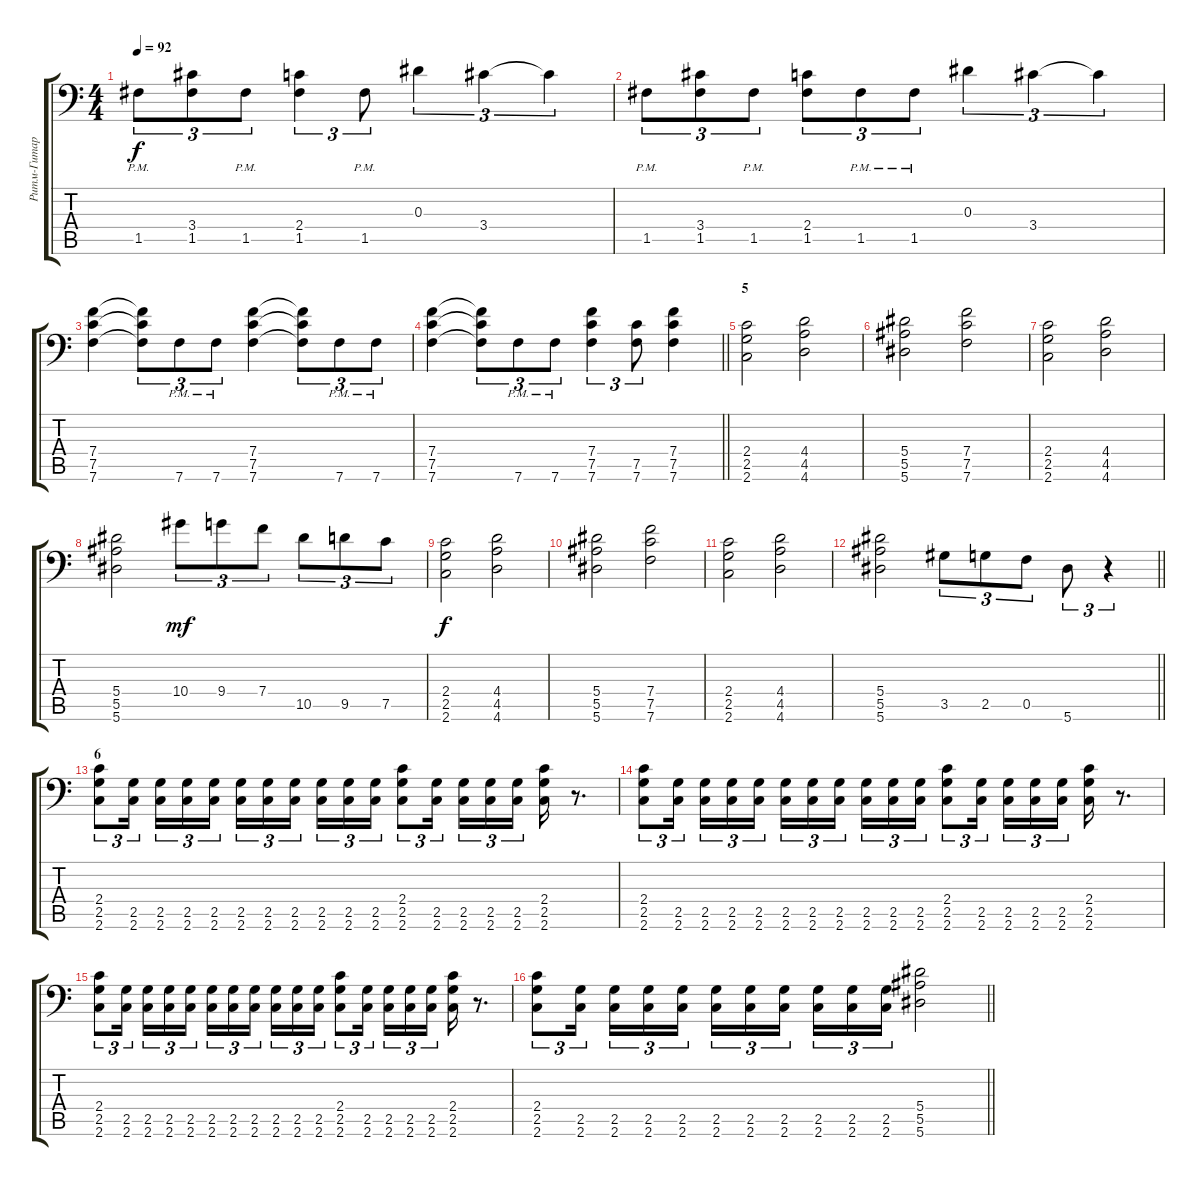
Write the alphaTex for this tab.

\track ("Ритм-Гитара" "Ритм-Гитар") {instrument overdrivenguitar}
\staff {score tabs}
\tuning (C4 G3 Eb3 Bb2 F2 Bb1) {hide}
\ts (4 4)
\tempo 92
\clef f4
\ks c
1.5{pm}.8{tu (3 2) dy f} (3.4 1.5).8{tu (3 2)} 1.5{pm}.8{tu (3 2)} (2.4 1.5).4{tu (3 2)} 1.5{pm}.8{tu (3 2)} 0.3.4{tu (3 2)} 3.4.4{tu (3 2)} 3.4{t}.4{tu (3 2)} |
1.5{pm}.8{tu (3 2)} (3.4 1.5).8{tu (3 2)} 1.5{pm}.8{tu (3 2)} (2.4 1.5).8{tu (3 2)} 1.5{pm}.8{tu (3 2)} 1.5{pm}.8{tu (3 2)} 0.3.4{tu (3 2)} 3.4.4{tu (3 2)} 3.4{t}.4{tu (3 2)} |
(7.4 7.5 7.6).4 (7.4{t} 7.5{t} 7.6{t}).8{tu (3 2)} 7.6{pm}.8{tu (3 2)} 7.6{pm}.8{tu (3 2)} (7.4 7.5 7.6).4 (7.4{t} 7.5{t} 7.6{t}).8{tu (3 2)} 7.6{pm}.8{tu (3 2)} 7.6{pm}.8{tu (3 2)} |
\barLineRight lightlight
(7.4 7.5 7.6).4 (7.4{t} 7.5{t} 7.6{t}).8{tu (3 2)} 7.6{pm}.8{tu (3 2)} 7.6{pm}.8{tu (3 2)} (7.4 7.5 7.6).4{tu (3 2)} (7.5 7.6).8{tu (3 2)} (7.4 7.5 7.6).4 |
\section ("" "5")
(2.4 2.5 2.6).2 (4.4 4.5 4.6).2 |
(5.4 5.5 5.6).2 (7.4 7.5 7.6).2 |
(2.4 2.5 2.6).2 (4.4 4.5 4.6).2 |
(5.4 5.5 5.6).2 10.4.8{tu (3 2) dy mf} 9.4.8{tu (3 2)} 7.4.8{tu (3 2)} 10.5.8{tu (3 2)} 9.5.8{tu (3 2)} 7.5.8{tu (3 2)} |
(2.4 2.5 2.6).2{dy f} (4.4 4.5 4.6).2 |
(5.4 5.5 5.6).2 (7.4 7.5 7.6).2 |
(2.4 2.5 2.6).2 (4.4 4.5 4.6).2 |
\barLineRight lightlight
(5.4 5.5 5.6).2 3.5.8{tu (3 2)} 2.5.8{tu (3 2)} 0.5.8{tu (3 2)} 5.6.8{tu (3 2)} r.4{tu (3 2)} |
\section ("" "6")
(2.4 2.5 2.6).8{tu (3 2)} (2.5 2.6).16{tu (3 2) beam splitsecondary} (2.5 2.6).16{tu (3 2)} (2.5 2.6).16{tu (3 2)} (2.5 2.6).16{tu (3 2)} (2.5 2.6).16{tu (3 2)} (2.5 2.6).16{tu (3 2)} (2.5 2.6).16{tu (3 2) beam splitsecondary} (2.5 2.6).16{tu (3 2)} (2.5 2.6).16{tu (3 2)} (2.5 2.6).16{tu (3 2)} (2.4 2.5 2.6).8{tu (3 2)} (2.5 2.6).16{tu (3 2) beam splitsecondary} (2.5 2.6).16{tu (3 2)} (2.5 2.6).16{tu (3 2)} (2.5 2.6).16{tu (3 2)} (2.4 2.5 2.6).16 r.8{d} |
(2.4 2.5 2.6).8{tu (3 2)} (2.5 2.6).16{tu (3 2) beam splitsecondary} (2.5 2.6).16{tu (3 2)} (2.5 2.6).16{tu (3 2)} (2.5 2.6).16{tu (3 2)} (2.5 2.6).16{tu (3 2)} (2.5 2.6).16{tu (3 2)} (2.5 2.6).16{tu (3 2) beam splitsecondary} (2.5 2.6).16{tu (3 2)} (2.5 2.6).16{tu (3 2)} (2.5 2.6).16{tu (3 2)} (2.4 2.5 2.6).8{tu (3 2)} (2.5 2.6).16{tu (3 2) beam splitsecondary} (2.5 2.6).16{tu (3 2)} (2.5 2.6).16{tu (3 2)} (2.5 2.6).16{tu (3 2)} (2.4 2.5 2.6).16 r.8{d} |
(2.4 2.5 2.6).8{tu (3 2)} (2.5 2.6).16{tu (3 2) beam splitsecondary} (2.5 2.6).16{tu (3 2)} (2.5 2.6).16{tu (3 2)} (2.5 2.6).16{tu (3 2)} (2.5 2.6).16{tu (3 2)} (2.5 2.6).16{tu (3 2)} (2.5 2.6).16{tu (3 2) beam splitsecondary} (2.5 2.6).16{tu (3 2)} (2.5 2.6).16{tu (3 2)} (2.5 2.6).16{tu (3 2)} (2.4 2.5 2.6).8{tu (3 2)} (2.5 2.6).16{tu (3 2) beam splitsecondary} (2.5 2.6).16{tu (3 2)} (2.5 2.6).16{tu (3 2)} (2.5 2.6).16{tu (3 2)} (2.4 2.5 2.6).16 r.8{d} |
\barLineRight lightlight
(2.4 2.5 2.6).8{tu (3 2)} (2.5 2.6).16{tu (3 2) beam splitsecondary} (2.5 2.6).16{tu (3 2)} (2.5 2.6).16{tu (3 2)} (2.5 2.6).16{tu (3 2)} (2.5 2.6).16{tu (3 2)} (2.5 2.6).16{tu (3 2)} (2.5 2.6).16{tu (3 2) beam splitsecondary} (2.5 2.6).16{tu (3 2)} (2.5 2.6).16{tu (3 2)} (2.5 2.6).16{tu (3 2)} (5.4 5.5 5.6).2
